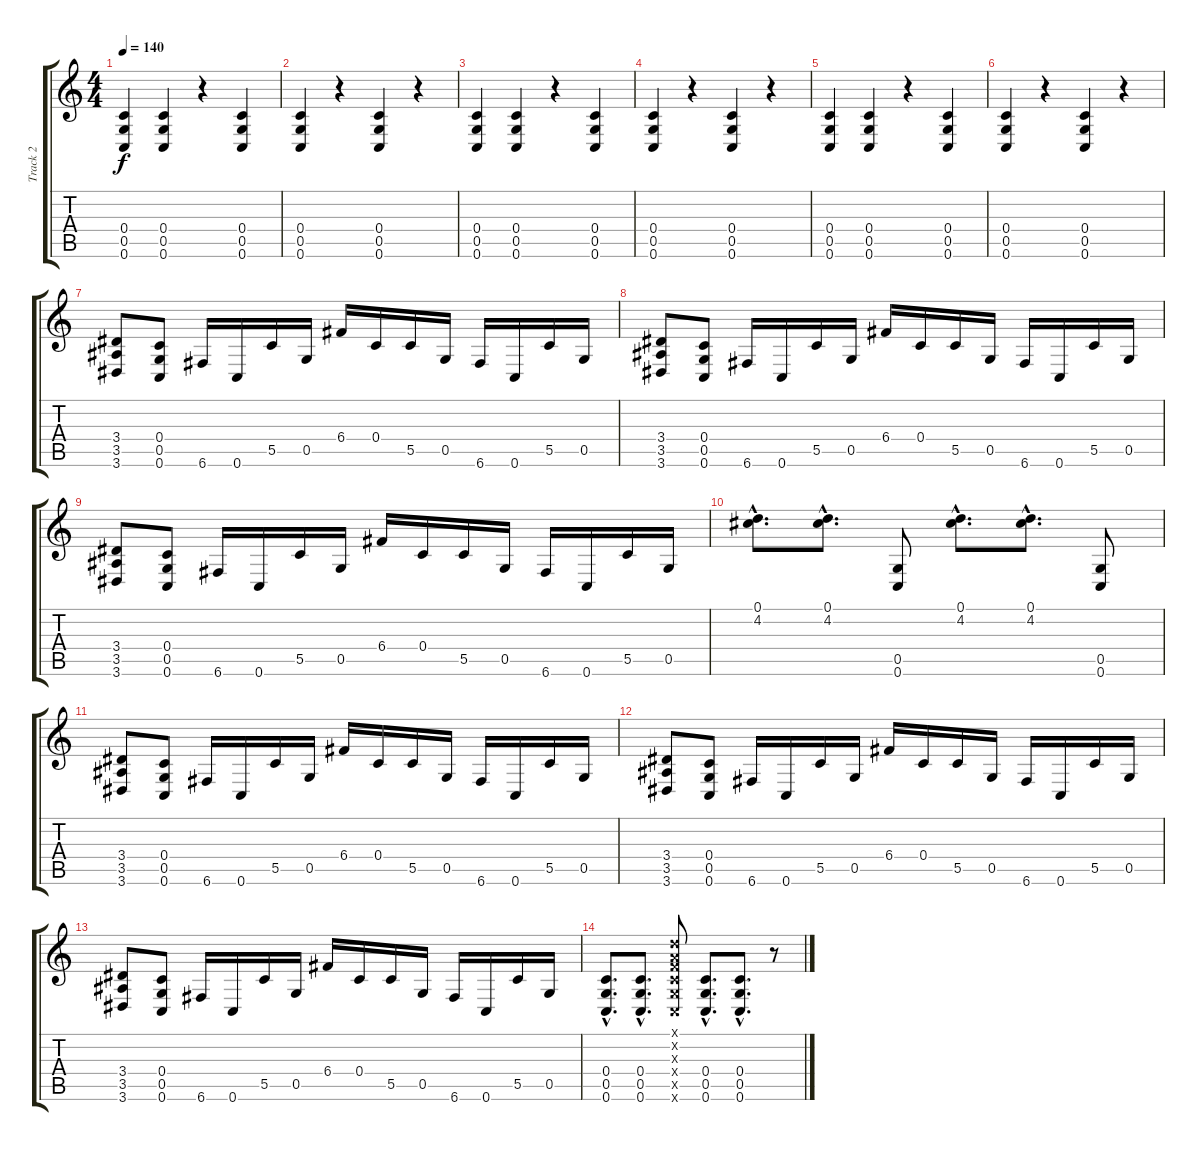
\track ("Track 2" "Track 2") {instrument distortionguitar}
\staff {score tabs}
\tuning (D4 A3 F3 C3 G2 C2) {hide}
\ts (4 4)
\tempo 140
\clef g2
\ks c
(0.4 0.5 0.6).4{dy f} (0.4 0.5 0.6).4 r.4 (0.4 0.5 0.6).4 |
(0.4 0.5 0.6).4 r.4 (0.4 0.5 0.6).4 r.4 |
(0.4 0.5 0.6).4 (0.4 0.5 0.6).4 r.4 (0.4 0.5 0.6).4 |
(0.4 0.5 0.6).4 r.4 (0.4 0.5 0.6).4 r.4 |
(0.4 0.5 0.6).4 (0.4 0.5 0.6).4 r.4 (0.4 0.5 0.6).4 |
(0.4 0.5 0.6).4 r.4 (0.4 0.5 0.6).4 r.4 |
(3.4 3.5 3.6).8 (0.4 0.5 0.6).8 6.6.16 0.6.16 5.5.16 0.5.16 6.4.16 0.4.16 5.5.16 0.5.16 6.6.16 0.6.16 5.5.16 0.5.16 |
(3.4 3.5 3.6).8 (0.4 0.5 0.6).8 6.6.16 0.6.16 5.5.16 0.5.16 6.4.16 0.4.16 5.5.16 0.5.16 6.6.16 0.6.16 5.5.16 0.5.16 |
(3.4 3.5 3.6).8 (0.4 0.5 0.6).8 6.6.16 0.6.16 5.5.16 0.5.16 6.4.16 0.4.16 5.5.16 0.5.16 6.6.16 0.6.16 5.5.16 0.5.16 |
(0.1{hac} 4.2{hac}).8{d} (0.1{hac} 4.2{hac}).8{d} (0.5 0.6).8 (0.1{hac} 4.2{hac}).8{d} (0.1{hac} 4.2{hac}).8{d} (0.5 0.6).8 |
(3.4 3.5 3.6).8 (0.4 0.5 0.6).8 6.6.16 0.6.16 5.5.16 0.5.16 6.4.16 0.4.16 5.5.16 0.5.16 6.6.16 0.6.16 5.5.16 0.5.16 |
(3.4 3.5 3.6).8 (0.4 0.5 0.6).8 6.6.16 0.6.16 5.5.16 0.5.16 6.4.16 0.4.16 5.5.16 0.5.16 6.6.16 0.6.16 5.5.16 0.5.16 |
(3.4 3.5 3.6).8 (0.4 0.5 0.6).8 6.6.16 0.6.16 5.5.16 0.5.16 6.4.16 0.4.16 5.5.16 0.5.16 6.6.16 0.6.16 5.5.16 0.5.16 |
(0.4{hac} 0.5{hac} 0.6{hac}).8{d} (0.4{hac} 0.5{hac} 0.6{hac}).8{d} (0.1{x} 0.2{x} 0.3{x} 0.4{x} 0.5{x} 0.6{x}).8 (0.4{hac} 0.5{hac} 0.6{hac}).8{d} (0.4{hac} 0.5{hac} 0.6{hac}).8{d} r.8
